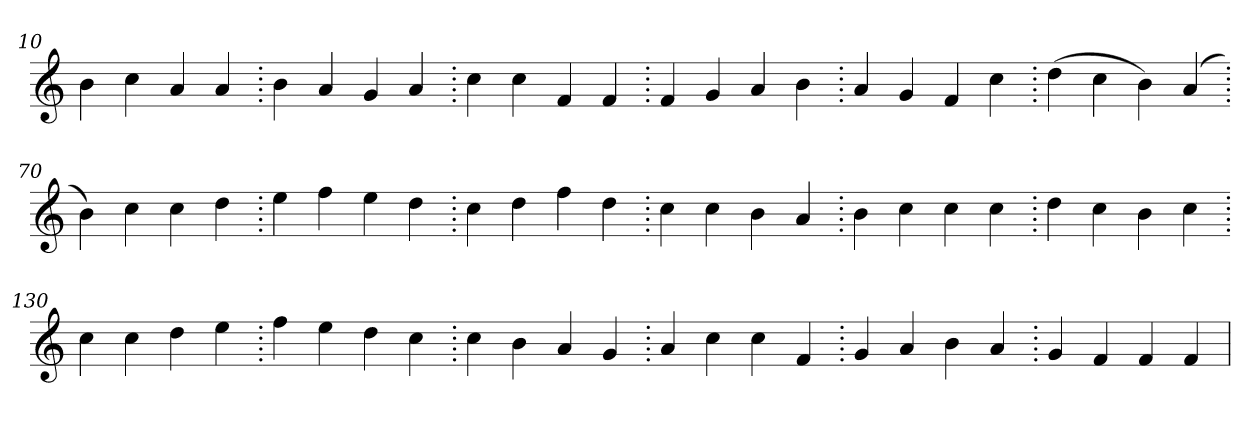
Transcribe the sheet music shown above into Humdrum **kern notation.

**kern
*part1
*staff1
*clefG2
=10.
4b
4cc
4a
4a
=20.
4b
4a
4g
4a
=30.
4cc
4cc
4f
4f
=40.
4f
4g
4a
4b
=50.
4a
4g
4f
4cc
=60.
(>4dd
4cc
4b)
(>4a
=70.
4b)
4cc
4cc
4dd
=80.
4ee
4ff
4ee
4dd
=90.
4cc
4dd
4ff
4dd
=100.
4cc
4cc
4b
4a
=110.
4b
4cc
4cc
4cc
=120.
4dd
4cc
4b
4cc
=130.
4cc
4cc
4dd
4ee
=140.
4ff
4ee
4dd
4cc
=150.
4cc
4b
4a
4g
=160.
4a
4cc
4cc
4f
=170.
4g
4a
4b
4a
=180.
4g
4f
4f
4f
=
*-
